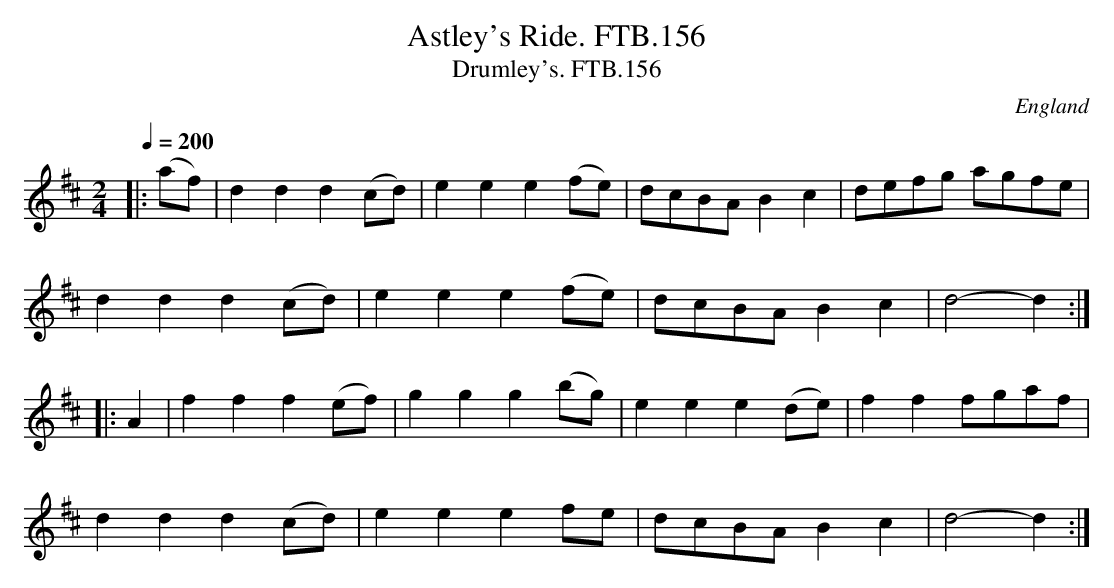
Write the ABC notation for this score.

X:1
T:Astley's Ride. FTB.156
T:Drumley's. FTB.156
M:2/4
L:1/4
Q:200
O:England
K:D major
|:(a/f/)|dd d(c/d/)|ee e(f/e/)|d/c/B/A/ Bc|d/e/f/g/ a/g/f/e/|
dd d(c/d/)|ee e(f/e/)|d/c/B/A/ Bc|d2-d:|
|:A|ff f(e/f/)|gg g(b/g/)|ee e(d/e/)|ff f/g/a/f/|
dd d(c/d/)|ee ef/e/|d/c/B/A/ Bc|d2-d:|
